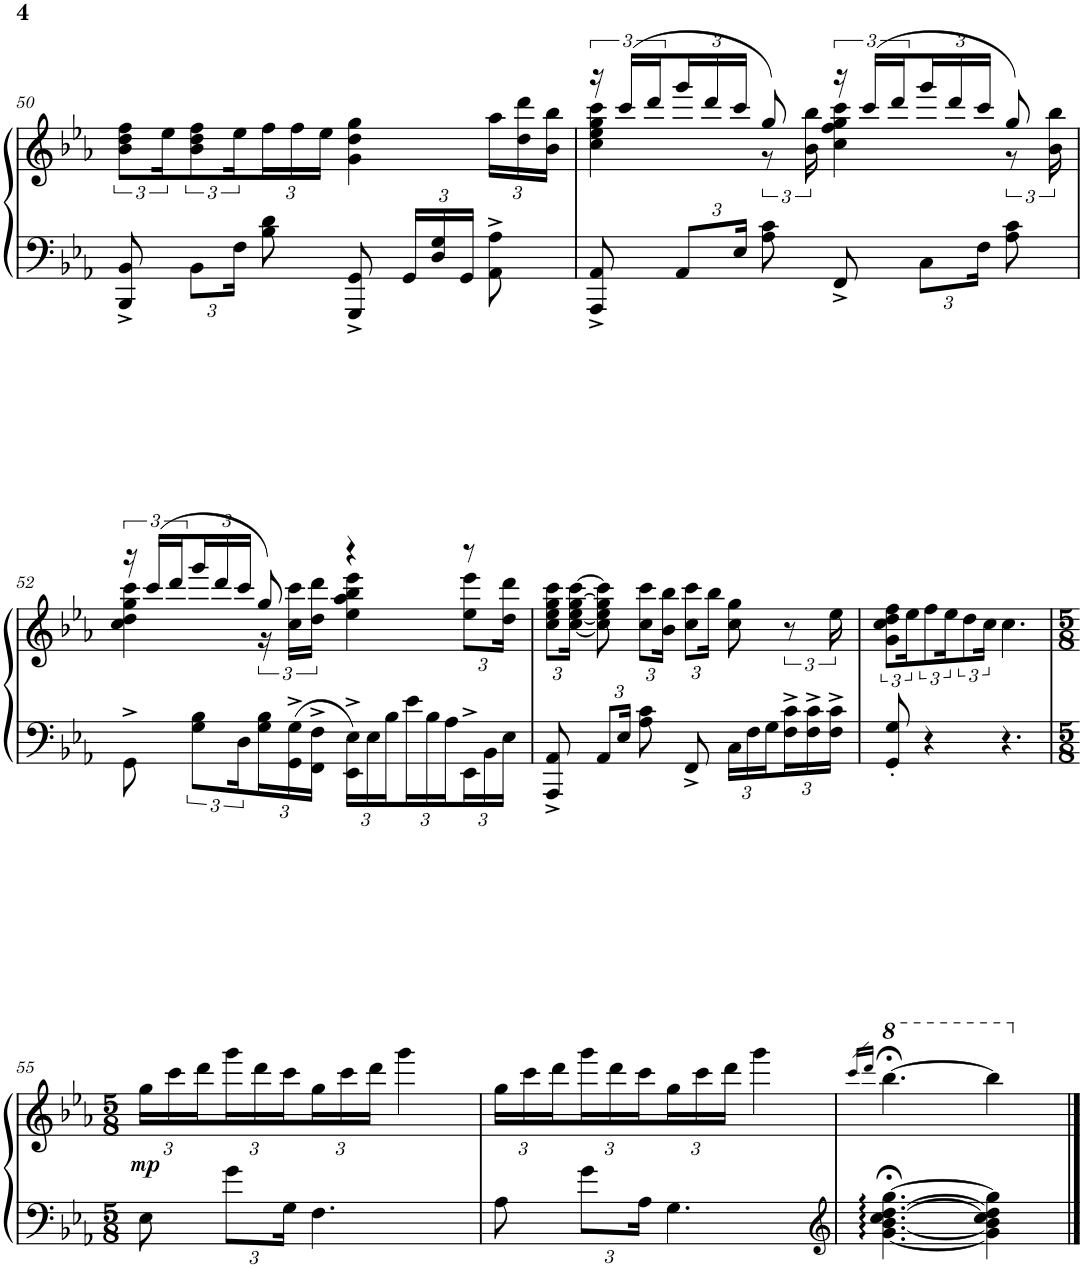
**kern	**kern	**dynam
*part1	*part1	*part1
*staff2	*staff1	*staff1/2
*I"钢琴	*	*
!!LO:PB:g=z
*clefF4	*clefG2	*
*k[b-e-a-]	*k[b-e-a-]	*
*M6/8	*M6/8	*
=50	=50	=50
8BBB-/^ 8BB-/^	12b-\ 12dd\ 12ff\L	.
.	24ee-\K	.
*Xbrackettup	*	*
12BB-\L	12b-\ 12dd\ 12ff\	.
24F\Jk	24ee-\L	.
*	*Xbrackettup	*
8B-\ 8d\	24ff\	.
.	24ff\	.
.	24ee-\JJ	.
8GGG/^ 8GG/^	4g\ 4dd\ 4gg\	.
24GG/LL	.	.
24D/ 24G/	.	.
24GG/JJ	.	.
8AA-\^ 8A-\^	24aa-\LL	.
.	24dd\ 24ddd\	.
.	24b-\ 24bb-\JJ	.
=51	=51	=51
*	*brackettup	*
*	*^	*
8AAA-/^ 8AA-/^	24r	4cc\ 4ee-\ 4gg\ 4ccc\	.
.	(24ccc/LL	.	.
.	24ddd/	.	.
*	*Xbrackettup	*	*
12AA-/L	24ggg/	.	.
.	24ddd/	.	.
24E-/Jk	24ccc/JJ	.	.
*	*	*brackettup	*
8A-\ 8c\	8gg/)	12r	.
.	.	24b-\ 24bb-\	.
8FF^/	24r	4cc\ 4ff\ 4gg\ 4ccc\	.
.	(24ccc/LL	.	.
.	24ddd/	.	.
*	*Xbrackettup	*	*
12C\L	24ggg/	.	.
.	24ddd/	.	.
24F\Jk	24ccc/JJ	.	.
*	*	*brackettup	*
8A-\ 8c\	8gg/)	12r	.
.	.	24b-\ 24bb-\	.
!!LO:LB:g=z	!!
=52	=52	=52	=52
8GG^\	24r	4cc\ 4dd\ 4gg\ 4ccc\	.
.	(24ccc/LL	.	.
.	24ddd/	.	.
*brackettup	*Xbrackettup	*	*
12G\ 12B-\L	24ggg/	.	.
.	24ddd/	.	.
24D\L	24ccc/JJ	.	.
*Xbrackettup	*	*brackettup	*
24G\ 24B-\	8gg/)	24r	.
24GG\^ 24G\^	.	24cc\ 24ccc\LL	.
24FF\^ 24F\^JJ	.	24dd\ 24ddd\JJ	.
24EE-\^ 24E-\^LL	4r	4ee-\ 4aa-\ 4bb-\ 4eee-\	.
24E-\	.	.	.
24B-\	.	.	.
24e-\	.	.	.
24B-\	.	.	.
24A-\	.	.	.
*	*	*Xbrackettup	*
24EE-^\	8r	12ee-\ 12eee-\L	.
24BB-\	.	.	.
24E-\JJ	.	24dd\ 24ddd\Jk	.
*	*v	*v	*
=53	=53	=53
8AAA-/^ 8AA-/^	12cc\ 12ee-\ 12gg\ 12ccc\L	.
.	[24cc\ [24ee-\ [24gg\ [24ccc\Jk	.
12AA-/L	8cc\] 8ee-\] 8gg\] 8ccc\]	.
24E-/Jk	.	.
8A-\ 8c\	12cc\ 12ccc\L	.
.	24b-\ 24bb-\Jk	.
8FF^/	12cc\ 12ccc\L	.
.	24bb-\Jk	.
24C\LL	8cc\ 8gg\	.
24F\	.	.
24G\	.	.
*	*brackettup	*
24F\^ 24c\^	12r	.
24F\^ 24c\^	.	.
24F\^ 24c\^JJ	24ee-\	.
=54	=54	=54
8GG/' 8G/'	12g\ 12cc\ 12dd\ 12ff\L	.
.	24ee-\K	.
4r	12ff\	.
.	24ee-\K	.
.	12dd\	.
.	24cc\Jk	.
4.r	4.cc\	.
!!LO:LB:g=z
=55	=55	=55
*M5/8	*M5/8	*
*	*Xbrackettup	*
!	!	!LO:DY:b
8E-\	24gg\LL	mp
.	24ccc\	.
.	24ddd\	.
12g\L	24ggg\	.
.	24ddd\	.
24G\Jk	24ccc\	.
4.F\	24gg\	.
.	24ccc\	.
.	24ddd\JJ	.
.	4ggg\	.
=56	=56	=56
8A-\	24gg\LL	.
.	24ccc\	.
.	24ddd\	.
12g\L	24ggg\	.
.	24ddd\	.
24A-\Jk	24ccc\	.
4.G\	24gg\	.
.	24ccc\	.
.	24ddd\JJ	.
.	4ggg\	.
=57	=57	=57
*clefG2	*	*
.	16qcccc/LL	.
.	16qdddd/JJ	.
[4.g\;< [4.b-\;< [4.cc\;< [4.dd\;< [4.gg\;<	[4.bbb-;<\	.
4g\] 4b-\] 4cc\] 4dd\] 4gg\]	4bbb-\]	.
==	==	==
*-	*-	*-
